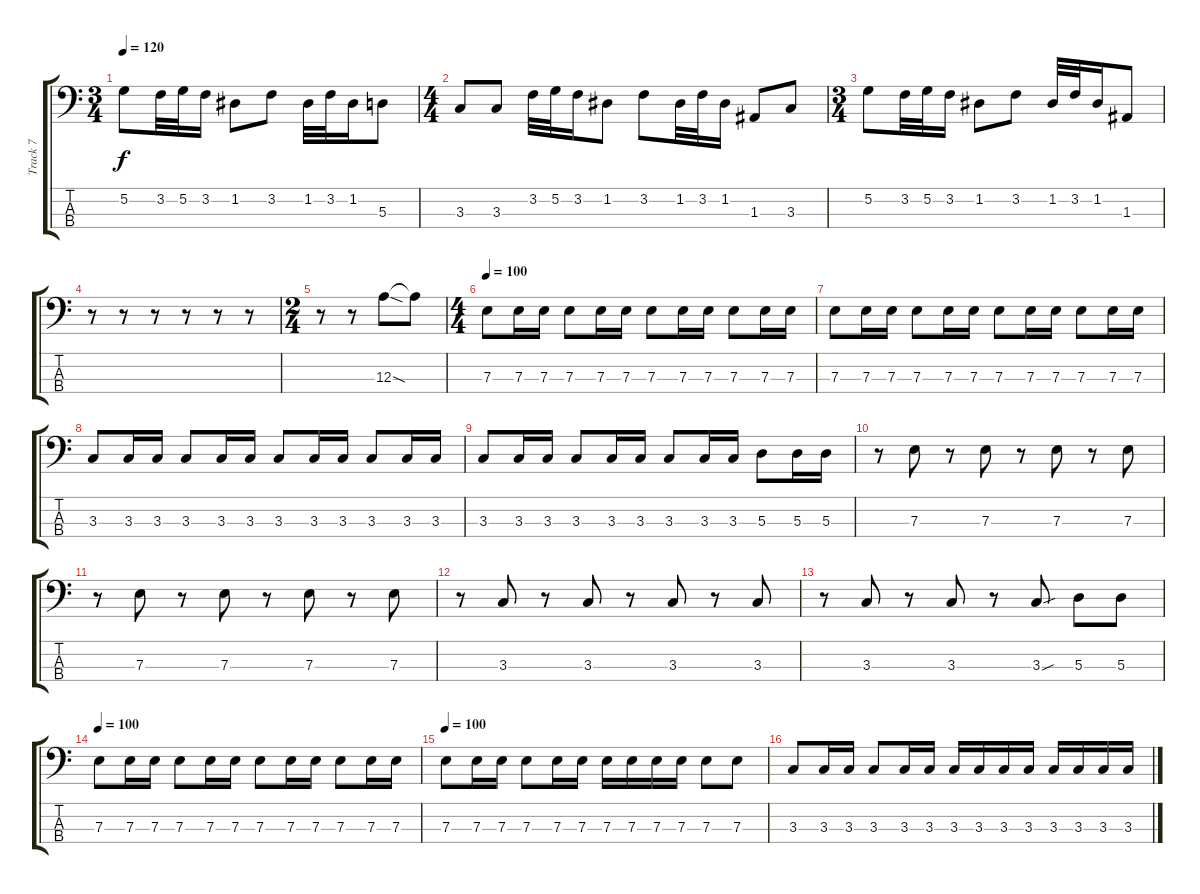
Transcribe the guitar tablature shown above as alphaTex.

\track ("Track 7" "Track 7") {instrument electricbassfinger}
\staff {score tabs}
\tuning (G2 D2 A1 E1) {hide}
\ts (3 4)
\tempo 120
\clef f4
\ks c
5.2.8{dy f} 3.2.32 5.2.32 3.2.16 1.2.8 3.2.8 1.2.32 3.2.32 1.2.16 5.3.8 |
\ts (4 4)
3.3.8 3.3.8 3.2.32 5.2.32 3.2.16 1.2.8 3.2.8 1.2.32 3.2.32 1.2.16 1.3.8 3.3.8 |
\ts (3 4)
5.2.8 3.2.32 5.2.32 3.2.16 1.2.8 3.2.8 1.2.32 3.2.32 1.2.16 1.3.8 |
r.8 r.8 r.8 r.8 r.8 r.8 |
\ts (2 4)
r.8 r.8 12.3{sod}.8 12.3{t}.8 |
\ts (4 4)
\tempo 100
7.3.8 7.3.16 7.3.16 7.3.8 7.3.16 7.3.16 7.3.8 7.3.16 7.3.16 7.3.8 7.3.16 7.3.16 |
7.3.8 7.3.16 7.3.16 7.3.8 7.3.16 7.3.16 7.3.8 7.3.16 7.3.16 7.3.8 7.3.16 7.3.16 |
3.3.8 3.3.16 3.3.16 3.3.8 3.3.16 3.3.16 3.3.8 3.3.16 3.3.16 3.3.8 3.3.16 3.3.16 |
3.3.8 3.3.16 3.3.16 3.3.8 3.3.16 3.3.16 3.3.8 3.3.16 3.3.16 5.3.8 5.3.16 5.3.16 |
r.8 7.3.8 r.8 7.3.8 r.8 7.3.8 r.8 7.3.8 |
r.8 7.3.8 r.8 7.3.8 r.8 7.3.8 r.8 7.3.8 |
r.8 3.3.8 r.8 3.3.8 r.8 3.3.8 r.8 3.3.8 |
r.8 3.3.8 r.8 3.3.8 r.8 3.3{sou}.8 5.3.8 5.3.8 |
\tempo 100
7.3.8 7.3.16 7.3.16 7.3.8 7.3.16 7.3.16 7.3.8 7.3.16 7.3.16 7.3.8 7.3.16 7.3.16 |
\tempo 100
7.3.8 7.3.16 7.3.16 7.3.8 7.3.16 7.3.16 7.3.16 7.3.16 7.3.16 7.3.16 7.3.8 7.3.8 |
3.3.8 3.3.16 3.3.16 3.3.8 3.3.16 3.3.16 3.3.16 3.3.16 3.3.16 3.3.16 3.3.16 3.3.16 3.3.16 3.3.16
